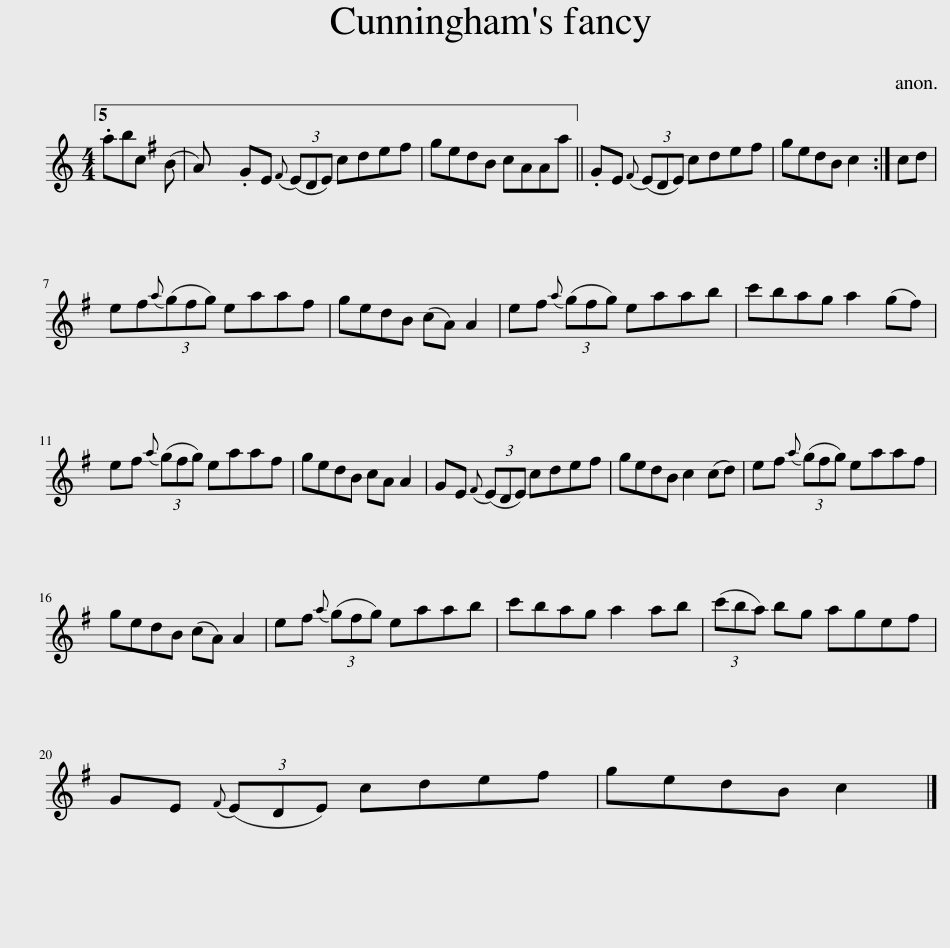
X:1
L:1/8
M:4/4
I:linebreak $
K:C
V:1 treble
V:1
 .abc (B A) | .GE{^F} (3(EDE) cde^f | gedB cAAa || .GE{^F} (3(EDE) cde^f | gedB c2 :| %5
 cd |$ e^f{a}(3(gfg) eaaf | gedB (cA) A2 | e^f{a} (3(gfg) eaab | c'bag a2 (g^f) |$ %10
 e^f{a} (3(gfg) eaaf | gedB cA A2 | GE{^F} (3(EDE) cde^f | gedB c2 (cd) | e^f{a} (3(gfg) eaaf |$ %15
 gedB (cA) A2 | e^f{a} (3(gfg) eaab | c'bag a2 ab | (3(c'ba) bg age^f |$ GE{^F} (3(EDE) cde^f | %20
 gedB c2 |] %21
